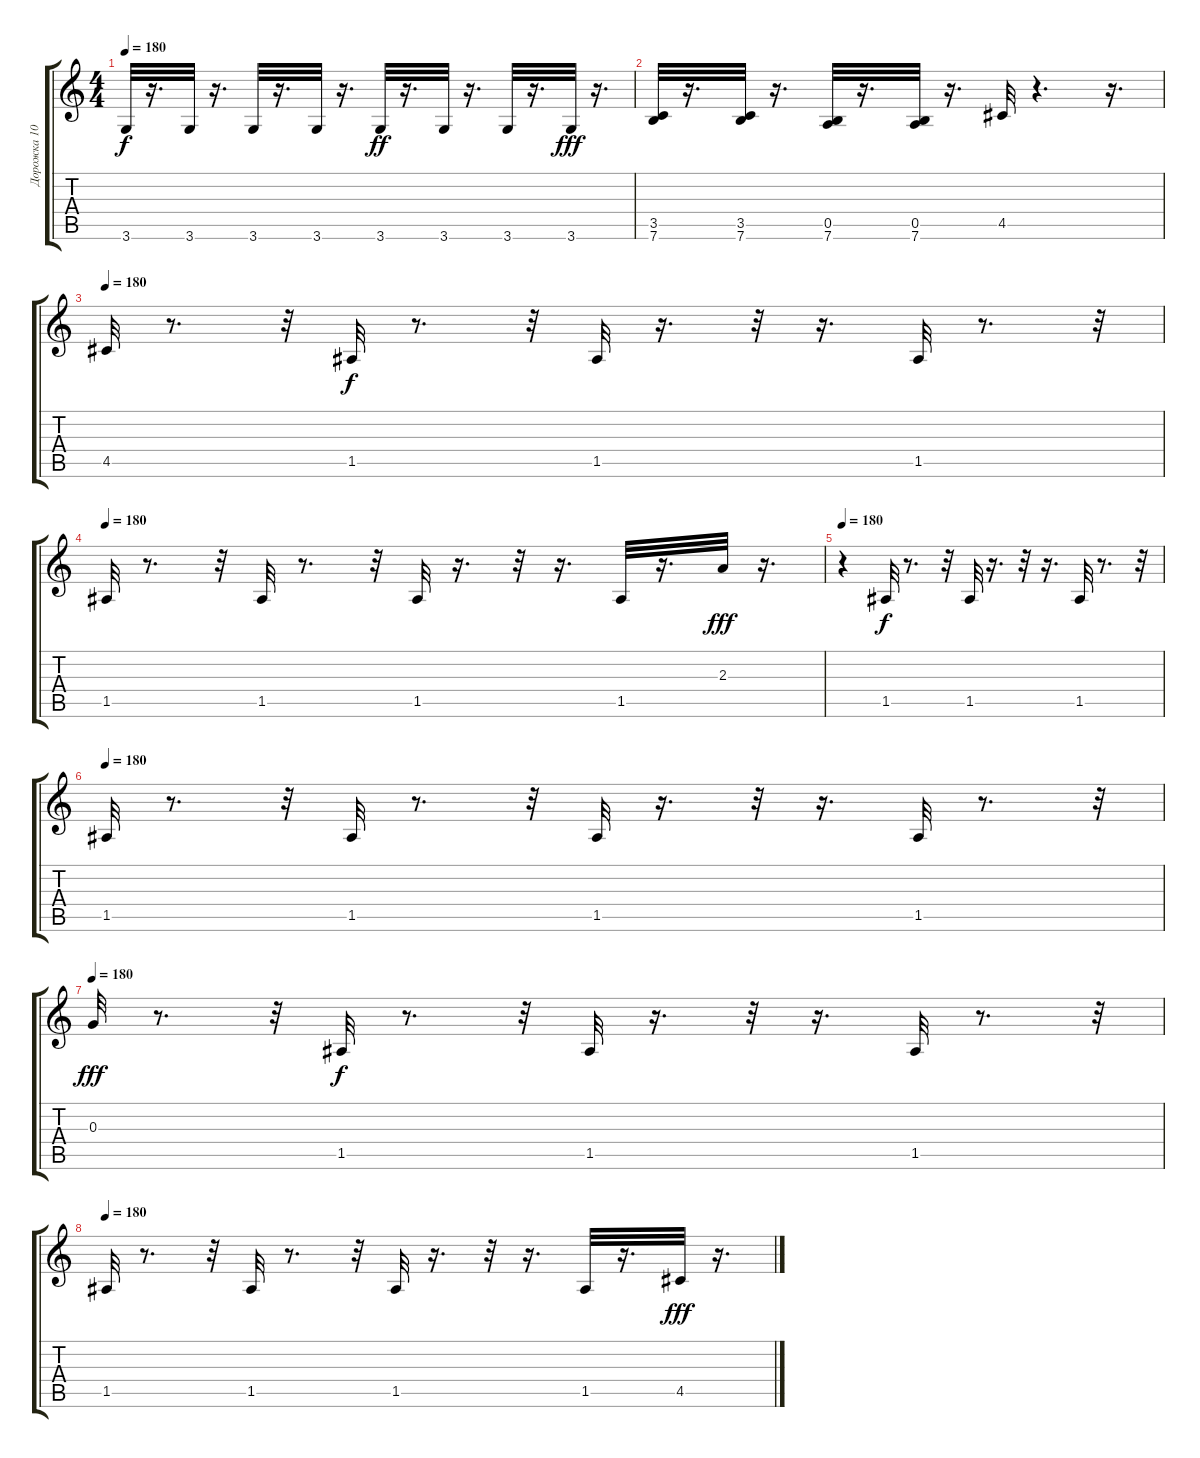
\track ("Дорожка 10" "Дорожка 10") {instrument acousticguitarnylon}
\staff {score tabs}
\tuning (E4 B3 G3 D3 A2 E2) {hide}
\ts (4 4)
\tempo 180
\clef g2
\ks c
3.6.32{dy f} r.16{d} 3.6.32 r.16{d} 3.6.32 r.16{d} 3.6.32 r.16{d} 3.6.32{dy ff} r.16{d} 3.6.32 r.16{d} 3.6.32 r.16{d} 3.6.32{dy fff} r.16{d} |
(3.5 7.6).32 r.16{d} (3.5 7.6).32 r.16{d} (0.5 7.6).32 r.16{d} (0.5 7.6).32 r.16{d} 4.5.32 r.4{d} r.16{d} |
\tempo 180
4.5.32 r.8{d} r.32 1.5.32{dy f} r.8{d} r.32 1.5.32 r.16{d} r.32 r.16{d} 1.5.32 r.8{d} r.32 |
\tempo 180
1.5.32 r.8{d} r.32 1.5.32 r.8{d} r.32 1.5.32 r.16{d} r.32 r.16{d} 1.5.32 r.16{d} 2.3.32{dy fff} r.16{d} |
\tempo 180
r.4 1.5.32{dy f} r.8{d} r.32 1.5.32 r.16{d} r.32 r.16{d} 1.5.32 r.8{d} r.32 |
\tempo 180
1.5.32 r.8{d} r.32 1.5.32 r.8{d} r.32 1.5.32 r.16{d} r.32 r.16{d} 1.5.32 r.8{d} r.32 |
\tempo 180
0.3.32{dy fff} r.8{d} r.32 1.5.32{dy f} r.8{d} r.32 1.5.32 r.16{d} r.32 r.16{d} 1.5.32 r.8{d} r.32 |
\tempo 180
1.5.32 r.8{d} r.32 1.5.32 r.8{d} r.32 1.5.32 r.16{d} r.32 r.16{d} 1.5.32 r.16{d} 4.5.32{dy fff} r.16{d}
